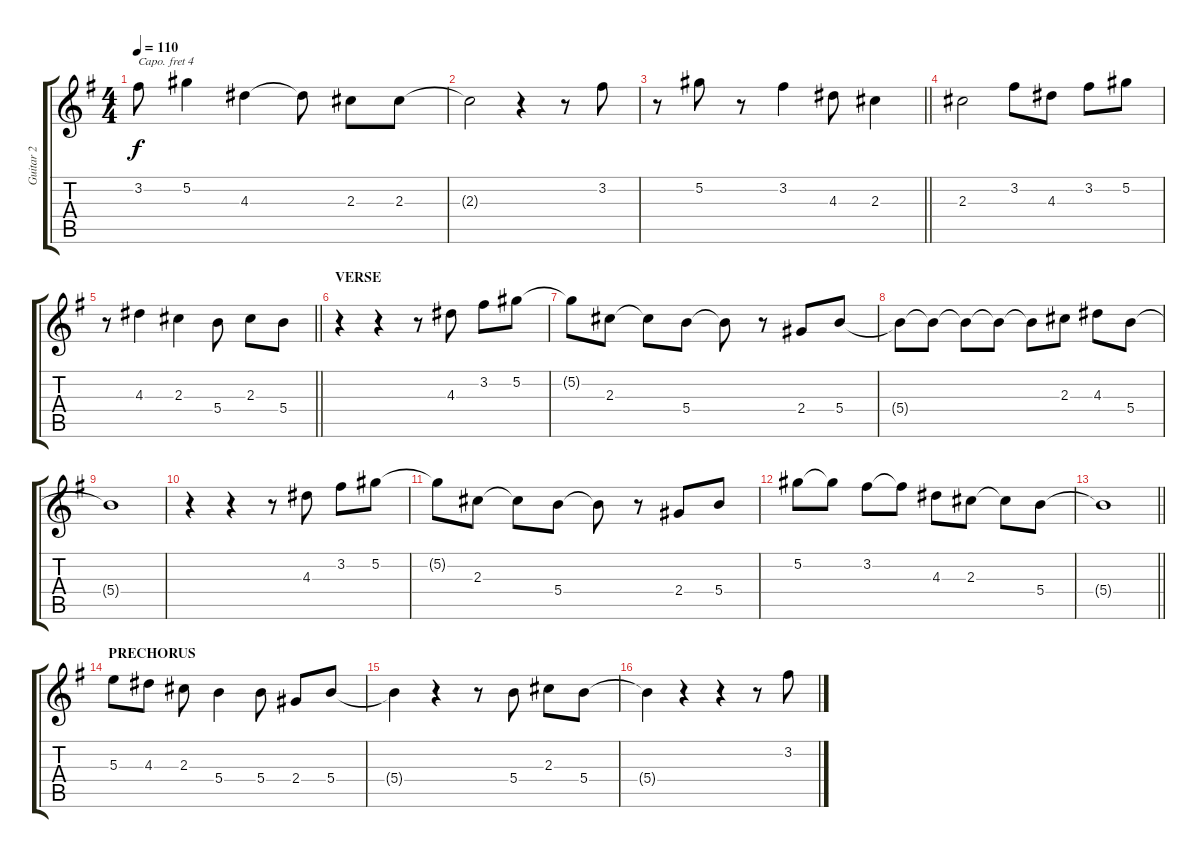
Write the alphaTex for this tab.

\track ("Guitar 2" "Guitar 2") {instrument acousticguitarnylon}
\staff {score tabs}
\capo 4
\tuning (E4 B3 G3 D3 A2 E2) {hide}
\ts (4 4)
\tempo 110
\clef g2
\ks g
3.2{t}.8{dy f} 5.2.4 4.3.4 4.3{t}.8 2.3.8 2.3.8 |
2.3{t}.2 r.4 r.8 3.2.8 |
\barLineRight lightlight
r.8 5.2.8 r.8 3.2.4 4.3.8 2.3.4 |
2.3.2 3.2.8 4.3.8 3.2.8 5.2.8 |
\barLineRight lightlight
r.8 4.3.4 2.3.4 5.4.8 2.3.8 5.4.8 |
\section ("" "VERSE")
r.4 r.4 r.8 4.3.8 3.2.8 5.2.8 |
5.2{t}.8 2.3.8 2.3{t}.8 5.4.8 5.4{t}.8 r.8 2.4.8 5.4.8 |
5.4{t}.8 5.4{t}.8 5.4{t}.8 5.4{t}.8 5.4{t}.8 2.3.8 4.3.8 5.4.8 |
5.4{t}.1 |
r.4 r.4 r.8 4.3.8 3.2.8 5.2.8 |
5.2{t}.8 2.3.8 2.3{t}.8 5.4.8 5.4{t}.8 r.8 2.4.8 5.4.8 |
5.2.8 5.2{t}.8 3.2.8 3.2{t}.8 4.3.8 2.3.8 2.3{t}.8 5.4.8 |
\barLineRight lightlight
5.4{t}.1 |
\section ("" "PRECHORUS")
5.3.8 4.3.8 2.3.8 5.4.4 5.4.8 2.4.8 5.4.8 |
5.4{t}.4 r.4 r.8 5.4.8 2.3.8 5.4.8 |
5.4{t}.4 r.4 r.4 r.8 3.2.8
